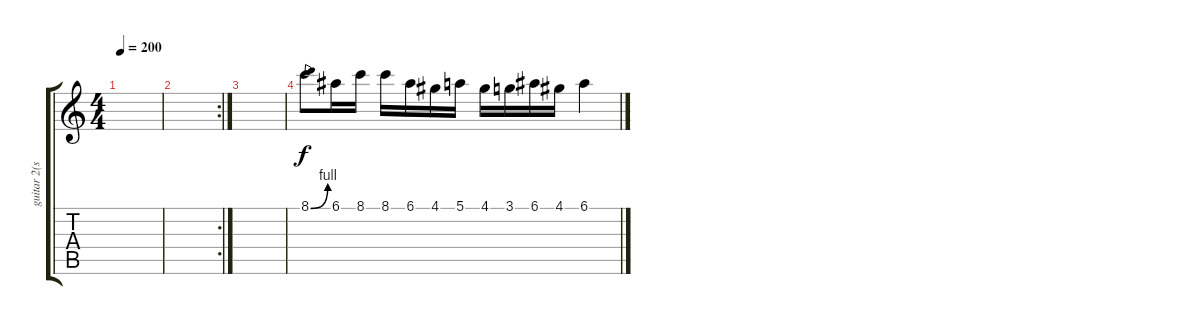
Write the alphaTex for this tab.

\track ("guitar 2(solo)" "guitar 2(s") {instrument distortionguitar}
\staff {score tabs}
\tuning (E4 B3 G3 D3 A2 E2) {hide}
\ts (4 4)
\tempo 200
\clef g2
\ks c
|
\rc 2
|
|
8.1{be (bend 0 0 60 4)}.8 6.1.16 8.1.16 8.1.16 6.1.16 4.1.16 5.1.16 4.1.16 3.1.16 6.1.16 4.1.16 6.1.4
